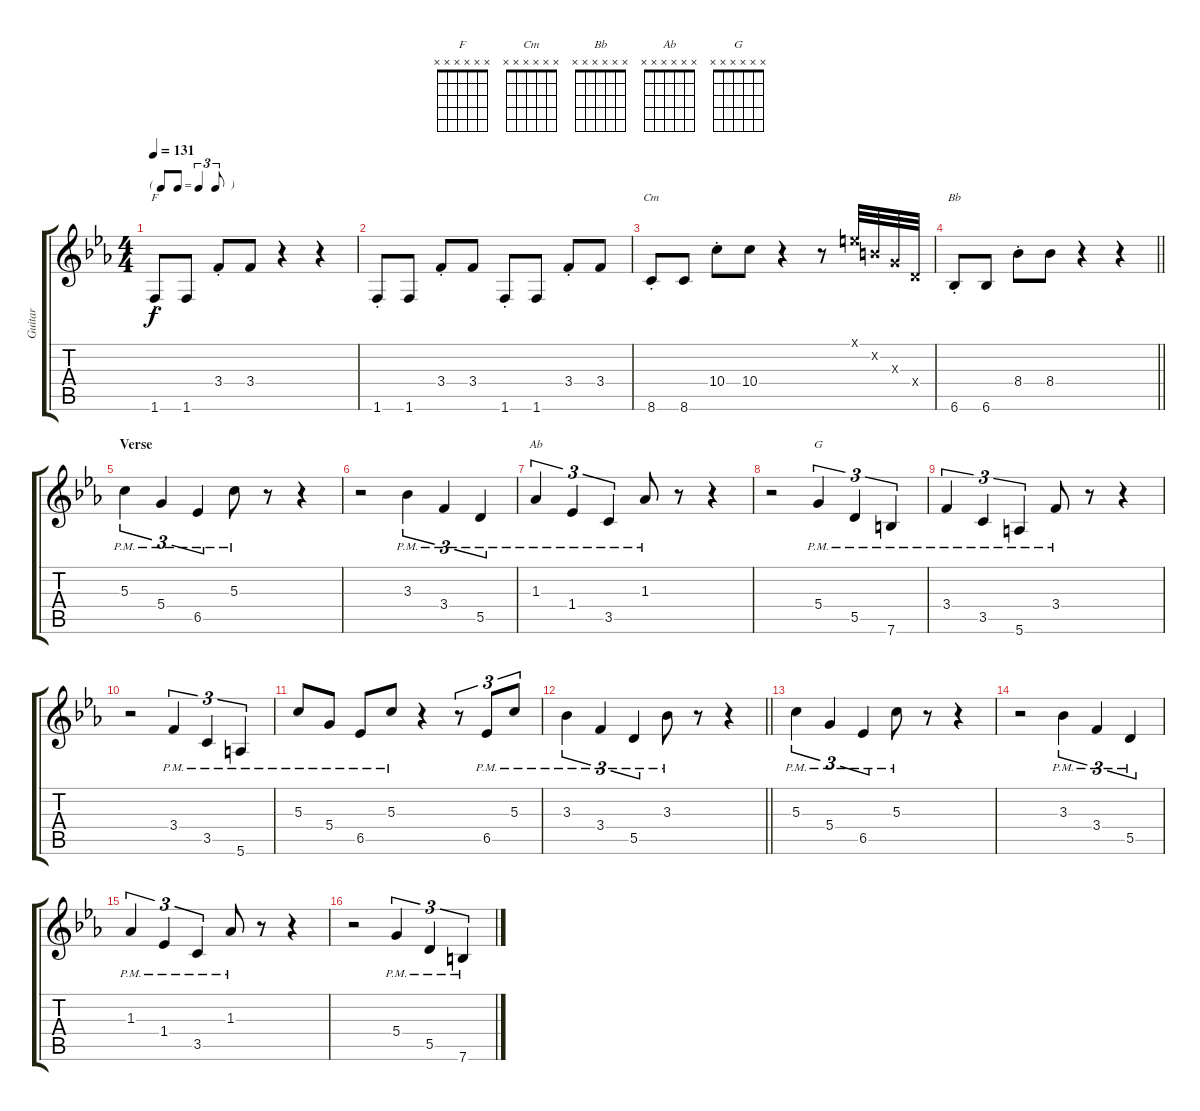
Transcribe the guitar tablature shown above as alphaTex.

\track ("Guitar" "Guitar") {instrument electricguitarclean}
\staff {score tabs}
\tuning (E4 B3 G3 D3 A2 E2) {hide}
\chord ("F" x x x x x x)
\chord ("Cm" x x x x x x)
\chord ("Bb" x x x x x x)
\chord ("Ab" x x x x x x)
\chord ("G" x x x x x x)
\ts (4 4)
\tf triplet8th
\tempo 131
\clef g2
\ks cminor
1.6{st}.8{ch "F" dy f} 1.6.8 3.4{st}.8 3.4.8 r.4 r.4 |
1.6{st}.8 1.6.8 3.4{st}.8 3.4.8 1.6{st}.8 1.6.8 3.4{st}.8 3.4.8 |
8.6{st}.8{ch "Cm"} 8.6.8 10.4{st}.8 10.4.8 r.4 r.8 0.1{x}.32 0.2{x}.32 0.3{x}.32 0.4{x}.32 |
\barLineRight lightlight
6.6{st}.8{ch "Bb"} 6.6.8 8.4{st}.8 8.4.8 r.4 r.4 |
\section ("" "Verse")
5.3{pm}.4{tu (3 2)} 5.4{pm}.4{tu (3 2)} 6.5{pm}.4{tu (3 2)} 5.3{pm}.8 r.8 r.4 |
r.2 3.3{pm}.4{tu (3 2)} 3.4{pm}.4{tu (3 2)} 5.5{pm}.4{tu (3 2)} |
1.3{pm}.4{tu (3 2) ch "Ab"} 1.4{pm}.4{tu (3 2)} 3.5{pm}.4{tu (3 2)} 1.3{pm}.8 r.8 r.4 |
r.2 5.4{pm}.4{tu (3 2) ch "G"} 5.5{pm}.4{tu (3 2)} 7.6{pm}.4{tu (3 2)} |
3.4{pm}.4{tu (3 2)} 3.5{pm}.4{tu (3 2)} 5.6{pm}.4{tu (3 2)} 3.4{pm}.8 r.8 r.4 |
r.2 3.4{pm}.4{tu (3 2)} 3.5{pm}.4{tu (3 2)} 5.6{pm}.4{tu (3 2)} |
5.3{pm}.8 5.4{pm}.8 6.5{pm}.8 5.3{pm}.8 r.4 r.8{tu (3 2)} 6.5{pm}.8{tu (3 2)} 5.3{pm}.8{tu (3 2)} |
\barLineRight lightlight
3.3{pm}.4{tu (3 2)} 3.4{pm}.4{tu (3 2)} 5.5{pm}.4{tu (3 2)} 3.3{pm}.8 r.8 r.4 |
5.3{pm}.4{tu (3 2)} 5.4{pm}.4{tu (3 2)} 6.5{pm}.4{tu (3 2)} 5.3{pm}.8 r.8 r.4 |
r.2 3.3{pm}.4{tu (3 2)} 3.4{pm}.4{tu (3 2)} 5.5{pm}.4{tu (3 2)} |
1.3{pm}.4{tu (3 2)} 1.4{pm}.4{tu (3 2)} 3.5{pm}.4{tu (3 2)} 1.3{pm}.8 r.8 r.4 |
r.2 5.4{pm}.4{tu (3 2)} 5.5{pm}.4{tu (3 2)} 7.6{pm}.4{tu (3 2)}
